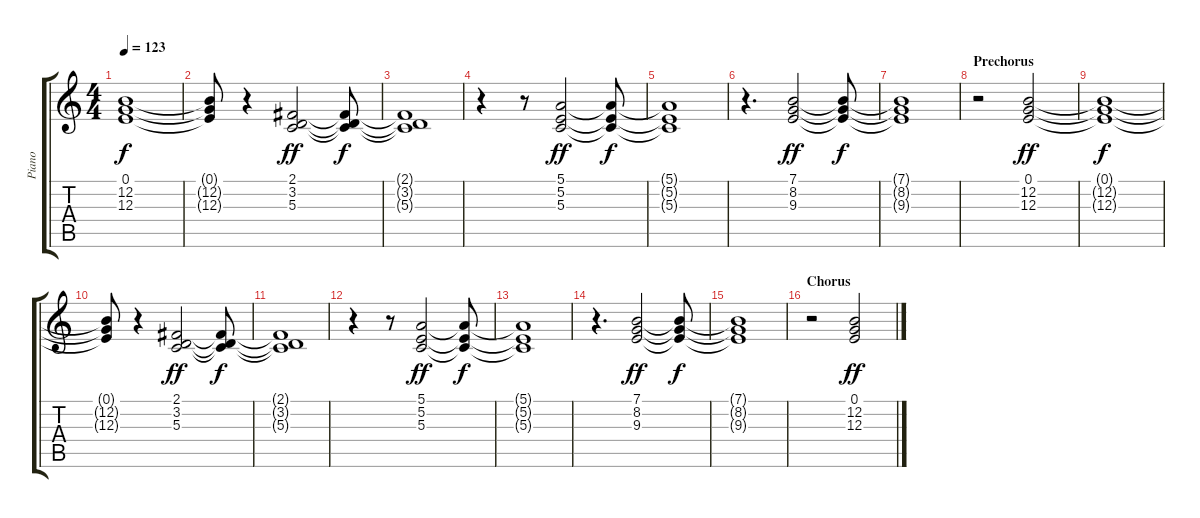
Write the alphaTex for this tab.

\track ("Piano" "Piano") {instrument electricpiano2}
\staff {score tabs}
\tuning (E4 B3 G3 D3 A2 E2) {hide}
\ts (4 4)
\tempo 123
\clef g2
\ks c
(0.1{t} 12.2{t} 12.3{t}).1{dy f} |
(0.1{t} 12.2{t} 12.3{t}).8 r.4 (2.1 3.2 5.3).2{dy ff} (2.1{t} 3.2{t} 5.3{t}).8{dy f} |
(2.1{t} 3.2{t} 5.3{t}).1 |
r.4 r.8 (5.1 5.2 5.3).2{dy ff} (5.1{t} 5.2{t} 5.3{t}).8{dy f} |
(5.1{t} 5.2{t} 5.3{t}).1 |
r.4{d} (7.1 8.2 9.3).2{dy ff} (7.1{t} 8.2{t} 9.3{t}).8{dy f} |
(7.1{t} 8.2{t} 9.3{t}).1 |
\section ("" "Prechorus")
r.2 (0.1 12.2 12.3).2{dy ff} |
(0.1{t} 12.2{t} 12.3{t}).1{dy f} |
(0.1{t} 12.2{t} 12.3{t}).8 r.4 (2.1 3.2 5.3).2{dy ff} (2.1{t} 3.2{t} 5.3{t}).8{dy f} |
(2.1{t} 3.2{t} 5.3{t}).1 |
r.4 r.8 (5.1 5.2 5.3).2{dy ff} (5.1{t} 5.2{t} 5.3{t}).8{dy f} |
(5.1{t} 5.2{t} 5.3{t}).1 |
r.4{d} (7.1 8.2 9.3).2{dy ff} (7.1{t} 8.2{t} 9.3{t}).8{dy f} |
(7.1{t} 8.2{t} 9.3{t}).1 |
\section ("" "Chorus")
r.2 (0.1 12.2 12.3).2{dy ff}
